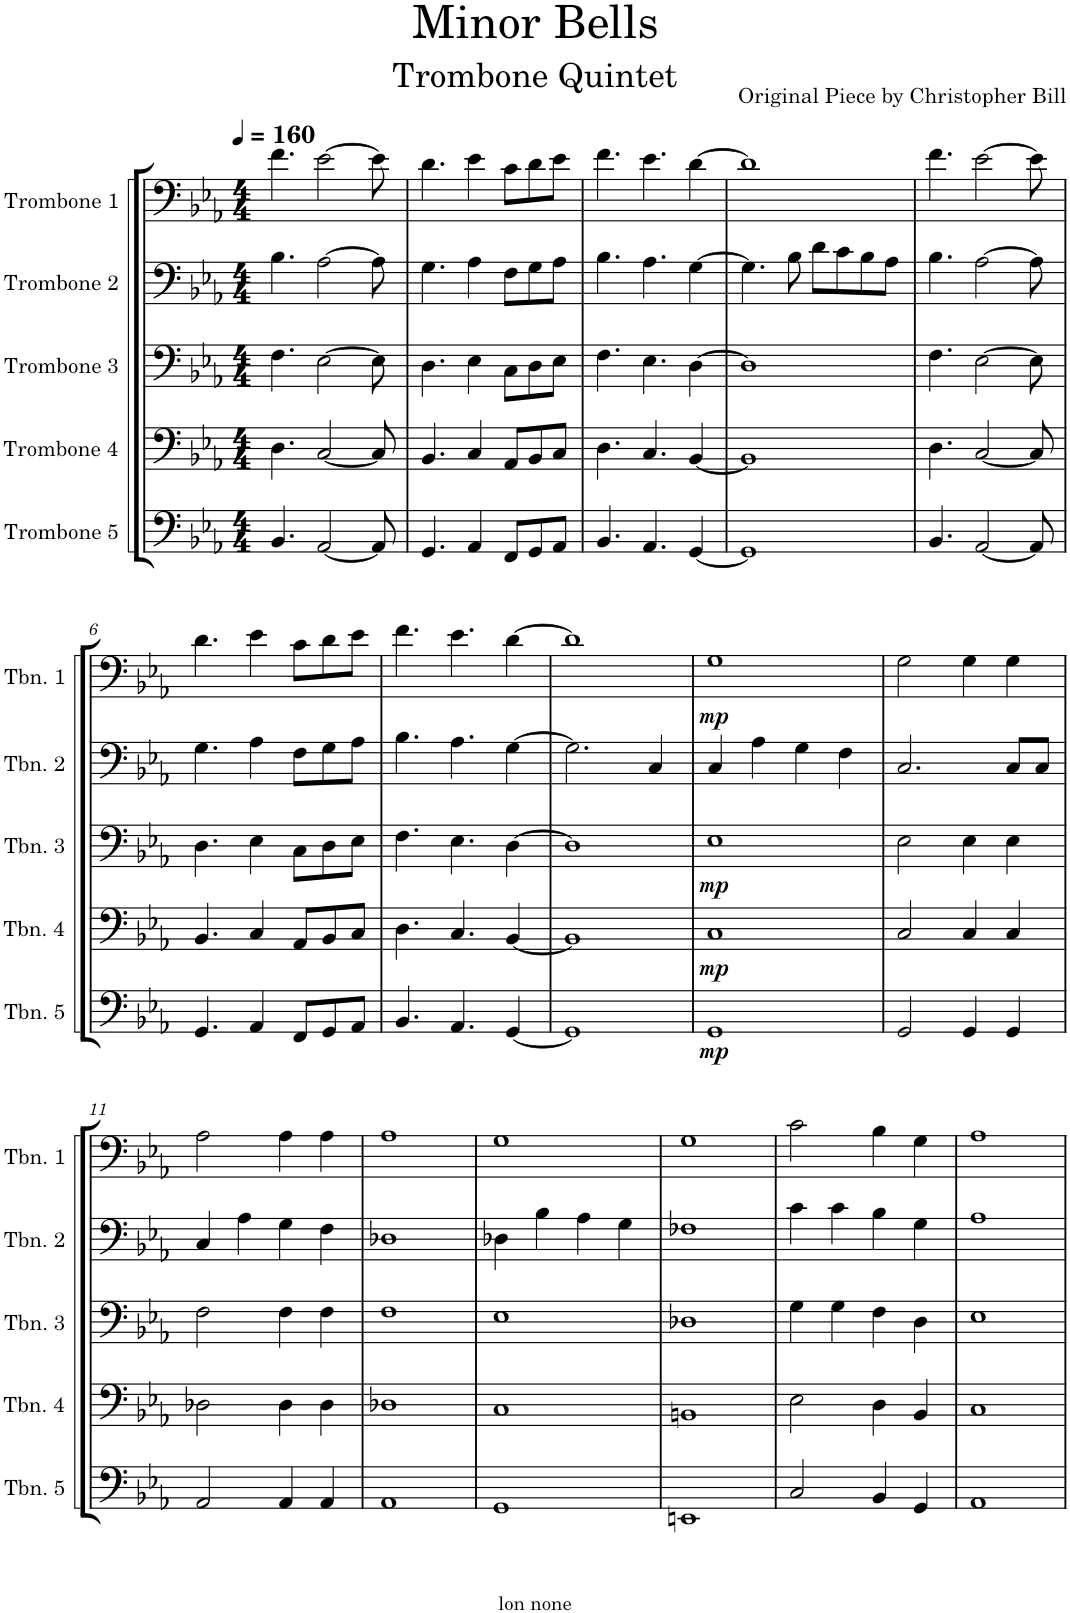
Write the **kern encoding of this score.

**kern	**dynam	**kern	**dynam	**kern	**dynam	**kern	**kern	**dynam
*part5	*part5	*part4	*part4	*part3	*part3	*part2	*part1	*part1
*staff5	*staff5	*staff4	*staff4	*staff3	*staff3	*staff2	*staff1	*staff1
*I"Trombone 5	*	*I"Trombone 4	*	*I"Trombone 3	*	*I"Trombone 2	*I"Trombone 1	*
*I'Tbn. 5	*	*I'Tbn. 4	*	*I'Tbn. 3	*	*I'Tbn. 2	*I'Tbn. 1	*
*clefF4	*	*clefF4	*	*clefF4	*	*clefF4	*clefF4	*
*k[b-e-a-]	*	*k[b-e-a-]	*	*k[b-e-a-]	*	*k[b-e-a-]	*k[b-e-a-]	*
*M4/4	*	*M4/4	*	*M4/4	*	*M4/4	*M4/4	*
*MM160	*	*MM160	*	*MM160	*	*MM160	*MM160	*
=1	=1	=1	=1	=1	=1	=1	=1	=1
4.BB-/	.	4.D\	.	4.F\	.	4.B-\	4.f\	.
[2AA-/	.	[2C/	.	[2E-\	.	[2A-\	[2e-\	.
8AA-/]	.	8C/]	.	8E-\]	.	8A-\]	8e-\]	.
=2	=2	=2	=2	=2	=2	=2	=2	=2
4.GG/	.	4.BB-/	.	4.D\	.	4.G\	4.d\	.
4AA-/	.	4C/	.	4E-\	.	4A-\	4e-\	.
8FF/L	.	8AA-/L	.	8C\L	.	8F\L	8c\L	.
8GG/	.	8BB-/	.	8D\	.	8G\	8d\	.
8AA-/J	.	8C/J	.	8E-\J	.	8A-\J	8e-\J	.
=3	=3	=3	=3	=3	=3	=3	=3	=3
4.BB-/	.	4.D\	.	4.F\	.	4.B-\	4.f\	.
4.AA-/	.	4.C/	.	4.E-\	.	4.A-\	4.e-\	.
[4GG/	.	[4BB-/	.	[4D\	.	[4G\	[4d\	.
=4	=4	=4	=4	=4	=4	=4	=4	=4
1GG]	.	1BB-]	.	1D]	.	4.G\]	1d]	.
.	.	.	.	.	.	8B-\	.	.
.	.	.	.	.	.	8d\L	.	.
.	.	.	.	.	.	8c\	.	.
.	.	.	.	.	.	8B-\	.	.
.	.	.	.	.	.	8A-\J	.	.
=5	=5	=5	=5	=5	=5	=5	=5	=5
4.BB-/	.	4.D\	.	4.F\	.	4.B-\	4.f\	.
[2AA-/	.	[2C/	.	[2E-\	.	[2A-\	[2e-\	.
8AA-/]	.	8C/]	.	8E-\]	.	8A-\]	8e-\]	.
!!LO:LB:g=z
=6	=6	=6	=6	=6	=6	=6	=6	=6
4.GG/	.	4.BB-/	.	4.D\	.	4.G\	4.d\	.
4AA-/	.	4C/	.	4E-\	.	4A-\	4e-\	.
8FF/L	.	8AA-/L	.	8C\L	.	8F\L	8c\L	.
8GG/	.	8BB-/	.	8D\	.	8G\	8d\	.
8AA-/J	.	8C/J	.	8E-\J	.	8A-\J	8e-\J	.
=7	=7	=7	=7	=7	=7	=7	=7	=7
4.BB-/	.	4.D\	.	4.F\	.	4.B-\	4.f\	.
4.AA-/	.	4.C/	.	4.E-\	.	4.A-\	4.e-\	.
[4GG/	.	[4BB-/	.	[4D\	.	[4G\	[4d\	.
=8	=8	=8	=8	=8	=8	=8	=8	=8
1GG]	.	1BB-]	.	1D]	.	2.G\]	1d]	.
.	.	.	.	.	.	4C/	.	.
=9	=9	=9	=9	=9	=9	=9	=9	=9
!	!LO:DY:b	!	!LO:DY:b	!	!LO:DY:b	!	!	!LO:DY:b
1GG	mp	1C	mp	1E-	mp	4C/	1G	mp
.	.	.	.	.	.	4A-\	.	.
.	.	.	.	.	.	4G\	.	.
.	.	.	.	.	.	4F\	.	.
=10	=10	=10	=10	=10	=10	=10	=10	=10
2GG/	.	2C/	.	2E-\	.	2.C/	2G\	.
4GG/	.	4C/	.	4E-\	.	.	4G\	.
4GG/	.	4C/	.	4E-\	.	8C/L	4G\	.
.	.	.	.	.	.	8C/J	.	.
!!LO:LB:g=z
=11	=11	=11	=11	=11	=11	=11	=11	=11
2AA-/	.	2D-X\	.	2F\	.	4C/	2A-\	.
.	.	.	.	.	.	4A-\	.	.
4AA-/	.	4D-\	.	4F\	.	4G\	4A-\	.
4AA-/	.	4D-\	.	4F\	.	4F\	4A-\	.
=12	=12	=12	=12	=12	=12	=12	=12	=12
1AA-	.	1D-X	.	1F	.	1D-X	1A-	.
=13	=13	=13	=13	=13	=13	=13	=13	=13
1GG	.	1C	.	1E-	.	4D-X\	1G	.
.	.	.	.	.	.	4B-\	.	.
.	.	.	.	.	.	4A-\	.	.
.	.	.	.	.	.	4G\	.	.
=14	=14	=14	=14	=14	=14	=14	=14	=14
1EEn	.	1BBn	.	1D-X	.	1F-X	1G	.
=15	=15	=15	=15	=15	=15	=15	=15	=15
2C/	.	2E-\	.	4G\	.	4c\	2c\	.
.	.	.	.	4G\	.	4c\	.	.
4BB-/	.	4D\	.	4F\	.	4B-\	4B-\	.
4GG/	.	4BB-/	.	4D\	.	4G\	4G\	.
=16	=16	=16	=16	=16	=16	=16	=16	=16
1AA-	.	1C	.	1E-	.	1A-	1A-	.
=	=	=	=	=	=	=	=	=
*-	*-	*-	*-	*-	*-	*-	*-	*-
